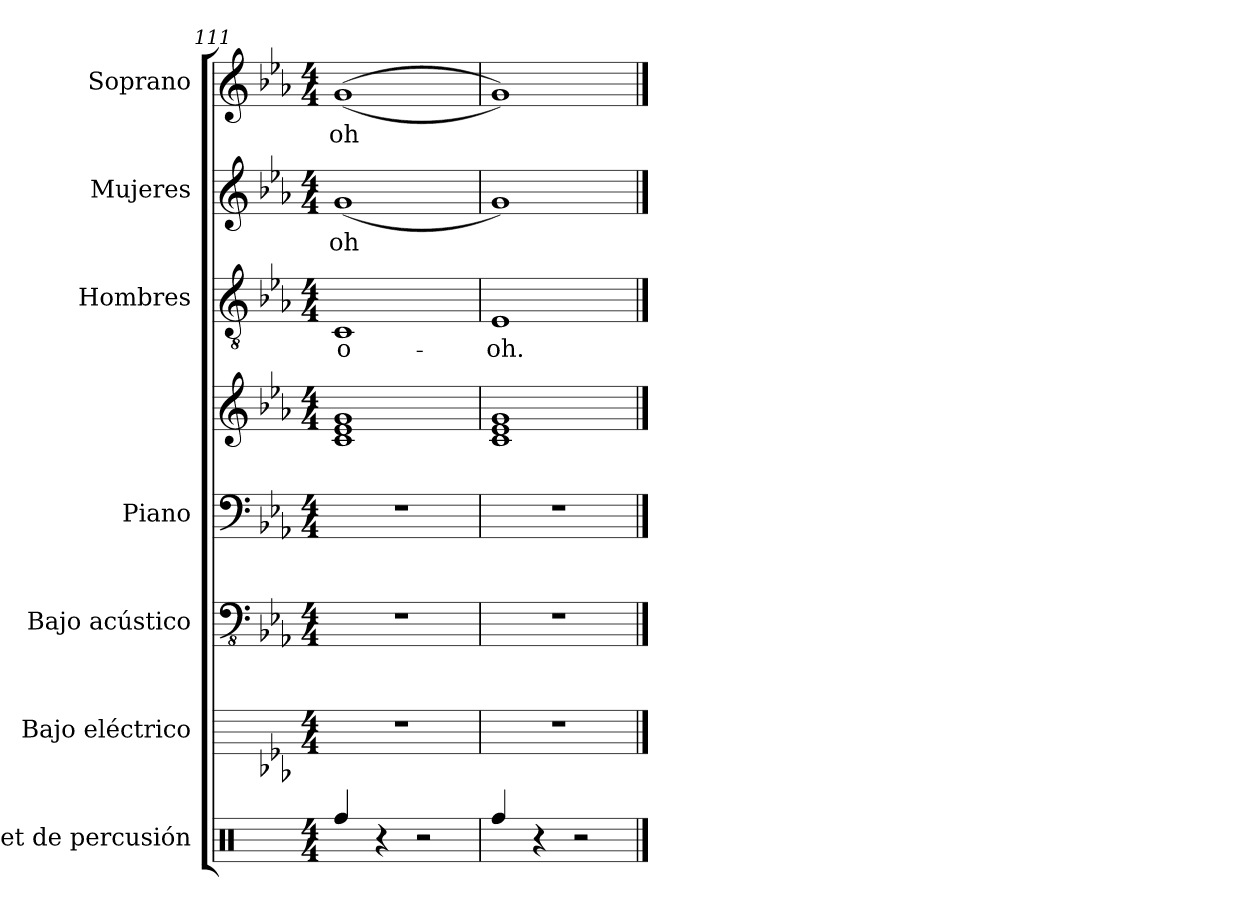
**kern	**kern	**kern	**kern	**kern	**kern	**text	**kern	**text	**kern	**text
*part7	*part6	*part5	*part4	*part4	*part3	*part3	*part2	*part2	*part1	*part1
*staff8	*staff7	*staff6	*staff5	*staff4	*staff3	*staff3	*staff2	*staff2	*staff1	*staff1
*I"Set de percusión	*I"Bajo eléctrico	*I"Bajo acústico	*I"Piano	*	*I"Hombres	*	*I"Mujeres	*	*I"Soprano	*
*I'Perc.	*	*I'Bajo	*I'Pno.	*	*I'H.	*	*	*	*I'S.	*
!!LO:LB:g=z
*clefX	*	*clefFv4	*clefF4	*clefG2	*clefGv2	*	*clefG2	*	*clefG2	*
*	*ITrd7c12	*	*	*	*	*	*	*	*	*
*k[]	*k[b-e-a-]	*k[b-e-a-]	*k[b-e-a-]	*k[b-e-a-]	*k[b-e-a-]	*	*k[b-e-a-]	*	*k[b-e-a-]	*
*M4/4	*M4/4	*M4/4	*M4/4	*M4/4	*M4/4	*	*M4/4	*	*M4/4	*
=111	=111	=111	=111	=111	=111	=111	=111	=111	=111	=111
!	!	!	!	!	!	!LO:LY:b	!	!LO:LY:b	!	!LO:LY:b
4Rff/	1r	1r	1r	1c 1e- 1g	1C	o-	(1g	-oh	((1g	-oh
4r	.	.	.	.	.	.	.	.	.	.
2r	.	.	.	.	.	.	.	.	.	.
=112	=112	=112	=112	=112	=112	=112	=112	=112	=112	=112
!	!	!	!	!	!	!LO:LY:b	!	!	!	!
4Rff/	1r	1r	1r	1c 1e- 1g	1E-	-oh.	1g)	.	1g))	.
4r	.	.	.	.	.	.	.	.	.	.
2r	.	.	.	.	.	.	.	.	.	.
==	==	==	==	==	==	==	==	==	==	==
*-	*-	*-	*-	*-	*-	*-	*-	*-	*-	*-
